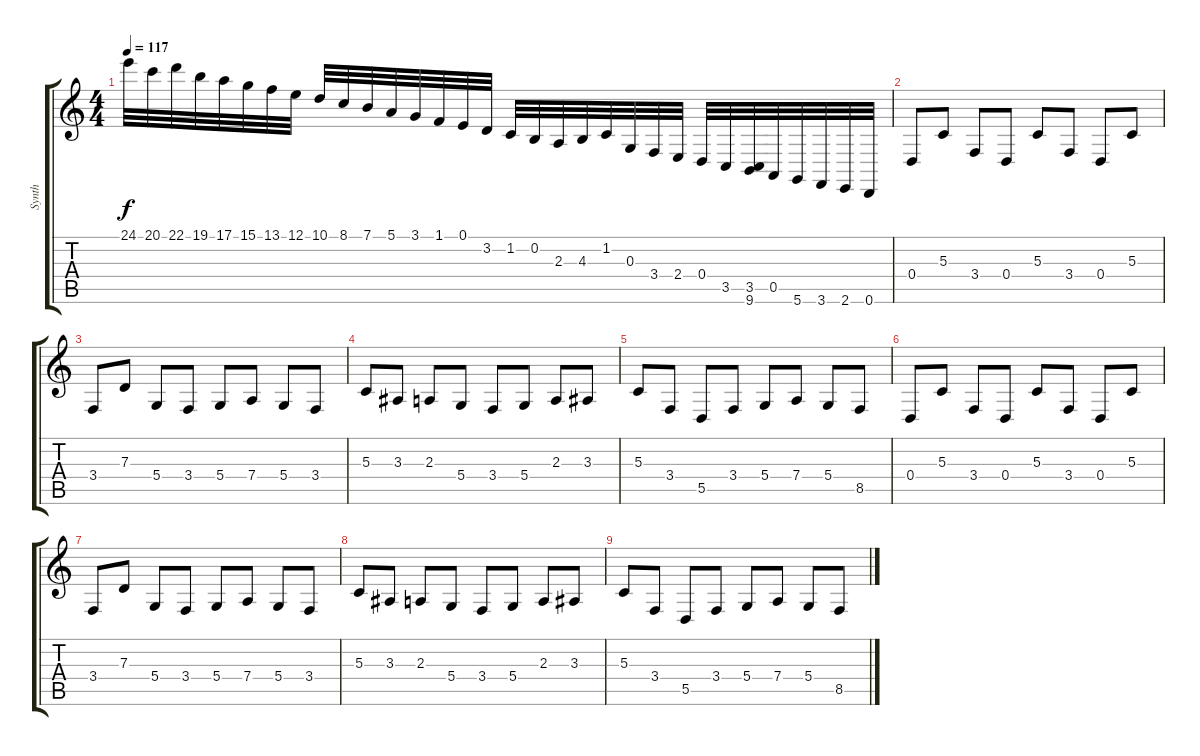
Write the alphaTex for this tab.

\track ("Synth" "Synth") {instrument lead1square}
\staff {score tabs}
\tuning (E4 B3 G3 D3 A2 D2) {hide}
\ts (4 4)
\tempo 117
\clef g2
\ks c
24.1.32{dy f} 20.1.32 22.1.32 19.1.32 17.1.32 15.1.32 13.1.32 12.1.32 10.1.32 8.1.32 7.1.32 5.1.32 3.1.32 1.1.32 0.1.32 3.2.32 1.2.32 0.2.32 2.3.32 4.3.32 1.2.32 0.3.32 3.4.32 2.4.32 0.4.32 3.5.32 (3.5 9.6).32 0.5.32 5.6.32 3.6.32 2.6.32 0.6.32 |
0.4.8 5.3.8 3.4.8 0.4.8 5.3.8 3.4.8 0.4.8 5.3.8 |
3.4.8 7.3.8 5.4.8 3.4.8 5.4.8 7.4.8 5.4.8 3.4.8 |
5.3.8 3.3.8 2.3.8 5.4.8 3.4.8 5.4.8 2.3.8 3.3.8 |
5.3.8 3.4.8 5.5.8 3.4.8 5.4.8 7.4.8 5.4.8 8.5.8 |
0.4.8 5.3.8 3.4.8 0.4.8 5.3.8 3.4.8 0.4.8 5.3.8 |
3.4.8 7.3.8 5.4.8 3.4.8 5.4.8 7.4.8 5.4.8 3.4.8 |
5.3.8 3.3.8 2.3.8 5.4.8 3.4.8 5.4.8 2.3.8 3.3.8 |
5.3.8 3.4.8 5.5.8 3.4.8 5.4.8 7.4.8 5.4.8 8.5.8
